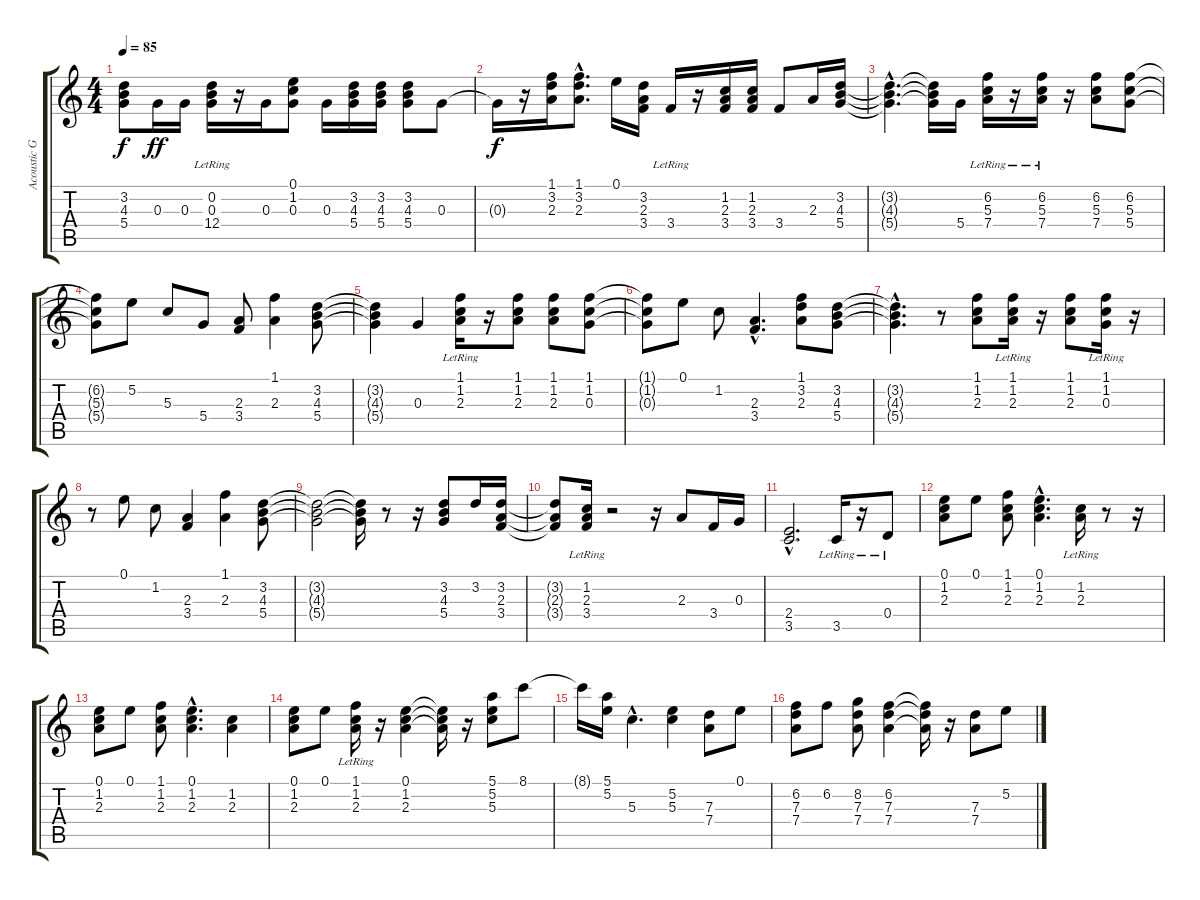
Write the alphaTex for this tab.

\track ("Acoustic Guitar" "Acoustic G") {instrument acousticguitarsteel}
\staff {score tabs}
\tuning (E4 B3 G3 D3 A2 E2) {hide}
\ts (4 4)
\tempo 85
\clef g2
\ks c
(3.2{t} 4.3{t} 5.4{t}).8{dy f} 0.3.16{dy ff} 0.3.16 (0.2{lr} 0.3{lr} 12.4{lr}).16 r.16 0.3.16 (0.1 1.2 0.3).8 0.3.16 (3.2 4.3 5.4).16 (3.2 4.3 5.4).16 (3.2 4.3 5.4).8 0.3.8 |
0.3{t}.16{dy f} r.16 (1.1 3.2 2.3).16 (1.1{hac} 3.2{hac} 2.3{hac}).8{d} 0.1.16 (3.2 2.3 3.4).16 3.4{lr}.16 r.16 (1.2 2.3 3.4).16 (1.2 2.3 3.4).16 3.4.8 2.3.16 (3.2 4.3 5.4).16 |
(3.2{hac t} 4.3{hac t} 5.4{hac t}).4{d} (3.2{t} 4.3{t} 5.4{t}).16 5.4.16 (6.2{lr} 5.3{lr} 7.4{lr}).16 r.16 (6.2{lr} 5.3{lr} 7.4{lr}).16 r.16 (6.2 5.3 7.4).8 (6.2 5.3 5.4).8 |
(6.2{t} 5.3{t} 5.4{t}).8 5.2.8 5.3.8 5.4.8 (2.3 3.4).8 (1.1 2.3).4 (3.2 4.3 5.4).8 |
(3.2{t} 4.3{t} 5.4{t}).4 0.3.4 (1.1{lr} 1.2{lr} 2.3{lr}).16 r.16 (1.1 1.2 2.3).8 (1.1 1.2 2.3).8 (1.1 1.2 0.3).8 |
(1.1{t} 1.2{t} 0.3{t}).8 0.1.8 1.2.8 (2.3{hac} 3.4{hac}).4{d} (1.1 3.2 2.3).8 (3.2 4.3 5.4).8 |
(3.2{hac t} 4.3{hac t} 5.4{hac t}).4{d} r.8 (1.1 1.2 2.3).8 (1.1{lr} 1.2{lr} 2.3{lr}).16 r.16 (1.1 1.2 2.3).8 (1.1{lr} 1.2{lr} 0.3{lr}).16 r.16 |
r.8 0.1.8 1.2.8 (2.3 3.4).4 (1.1 2.3).4 (3.2 4.3 5.4).8 |
(3.2{t} 4.3{t} 5.4{t}).2 (3.2{t} 4.3{t} 5.4{t}).16 r.8 r.16 (3.2 4.3 5.4).8 3.2.16 (3.2 2.3 3.4).16 |
(3.2{t} 2.3{t} 3.4{t}).8 (1.2{lr} 2.3{lr} 3.4{lr}).16 r.2 r.16 2.3.8 3.4.16 0.3.16 |
(2.4{hac} 3.5{hac}).2{d} 3.5{lr}.16 r.16 0.4{lr}.8 |
(0.1 1.2 2.3).8 0.1.8 (1.1 1.2 2.3).8 (0.1{hac} 1.2{hac} 2.3{hac}).4{d} (1.2{lr} 2.3{lr}).16 r.8 r.16 |
(0.1 1.2 2.3).8 0.1.8 (1.1 1.2 2.3).8 (0.1{hac} 1.2{hac} 2.3{hac}).4{d} (1.2 2.3).4 |
(0.1 1.2 2.3).8 0.1.8 (1.1{lr} 1.2{lr} 2.3{lr}).16 r.16 (0.1 1.2 2.3).4 (0.1{t} 1.2{t} 2.3{t}).16 r.16 (5.1 5.2 5.3).8 8.1.8 |
8.1{t}.16 (5.1 5.2).16 5.3{hac}.4{d} (5.2 5.3).4 (7.3 7.4).8 0.1.8 |
(6.2 7.3 7.4).8 6.2.8 (8.2 7.3 7.4).8 (6.2 7.3 7.4).4 (6.2{t} 7.3{t} 7.4{t}).16 r.16 (7.3 7.4).8 5.2.8
